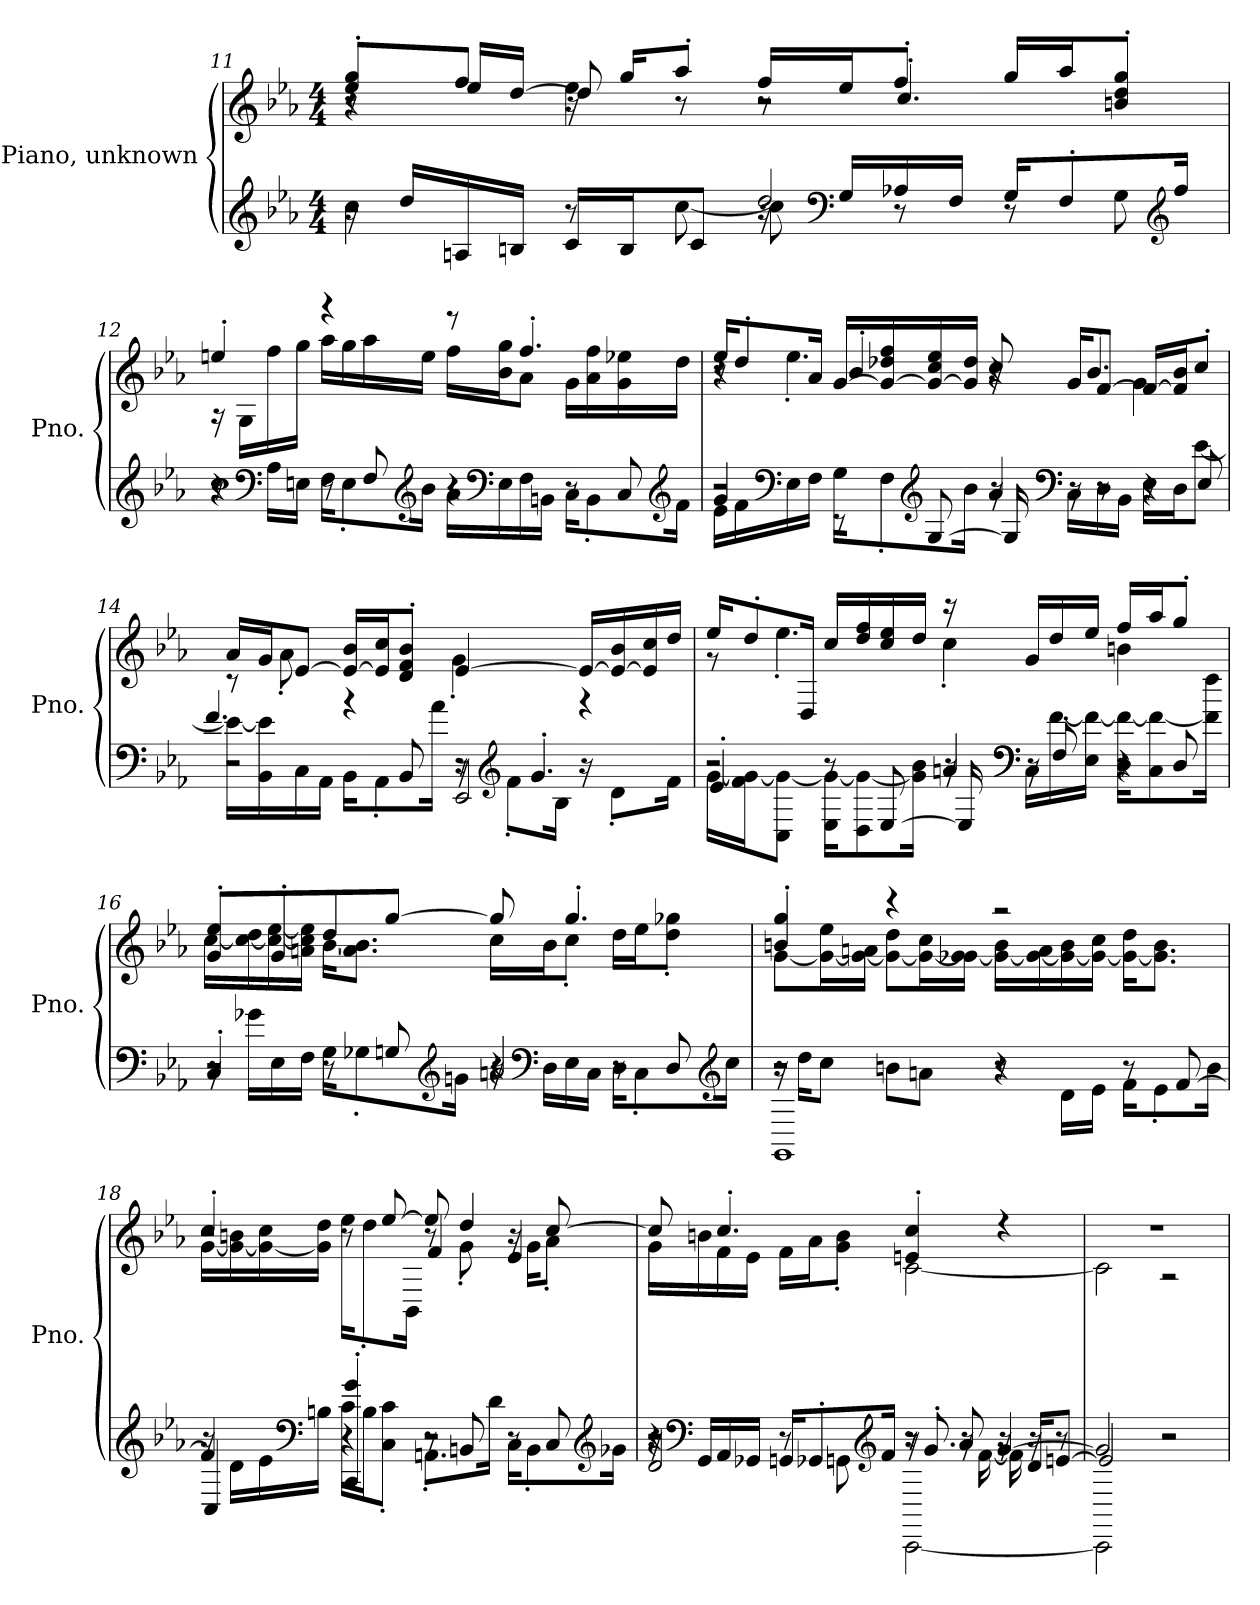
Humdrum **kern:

**kern	**kern
*part1	*part1
*staff2	*staff1
*I"Piano, unknown	*
*I'Pno.	*
!!LO:LB:g=z
*clefG2	*clefG2
*k[b-e-a-]	*k[b-e-a-]
*M4/4	*M4/4
=11	=11
*^	*^
*	*^	*	*^
2r	4cc\	16r	8ee-/' 8gg/'L	4r	8r
.	.	16dd/LL	.	.	.
.	.	16An/	8ff/J	.	16ee-/LL
.	.	16Bn/JJ	.	.	[16dd/JJ
.	8r	16c/LL	16r	4ee-\	8dd/]
.	.	16B/J	16gg/KL	.	.
.	[8cc\	8c/J	8aa-'/J	.	8r
2dd/	8cc\]	16r	16ff/LL	2r	8r
*clefF4	*	*	*	*	*
.	.	16G/LL	16ee-/J	.	.
.	8r	16A-X/	8ff'/J	.	4.cc'/
.	.	16F/JJ	.	.	.
.	8r	16G/KL	16gg/LL	.	.
.	.	8F'/	16aa-/J	.	.
.	8G\	.	8bn/' 8dd/' 8gg/'J	.	.
*clefG2	*	*	*	*	*
.	.	16ff/Jk	.	.	.
*	*	*	*	*v	*v
!!LO:LB:g=z
=12	=12	=12	=12	=12
1cc	8r	4r	4een'/	16r
.	.	.	.	16G\LL
*clefF4	*	*	*	*
.	16A-\LL	.	.	16ff\
.	16En\JJ	.	.	16gg\JJ
.	16F\KL	8r	4r	16aa-\LL
.	8E'\	.	.	16gg\
.	.	8F/	.	16aa-\
*clefG2	*	*	*	*
.	16b-\Jk	.	.	16ee\JJ
.	16a-\LL	4r	8r	16ff\LL
*clefF4	*	*	*	*
.	16E\	.	.	16b-\ 16gg\J
.	16F\	.	4.ff'/	8a-\J
.	16BBn\JJ	.	.	.
.	16C\KL	8r	.	16g\LL
.	8BB'\	.	.	16a-\ 16ff\
.	.	8C/	.	16g\ 16ee-X\
*clefG2	*	*	*	*
.	16f\Jk	.	.	16dd\JJ
!!LO:PB:g=z
=13	=13	=13	=13	=13
*	*	*	*	*^
2r	16e-\LL	4g/	16ee-/KL	8r	4r
.	16f\	.	8dd'/	.	.
*clefF4	*	*	*	*	*
.	16E-\	.	.	4.ee-'\	.
.	16F\JJ	.	16a-/Jk	.	.
.	16G\KL	8r	[16g/LL	.	4b-'/
.	8F'\	.	16g/_ 16dd-X/ 16ff/	.	.
*clefG2	*	*	*	*	*
.	.	[8G/	16g/_ 16cc/ 16ee-/	.	.
.	16b-\Jk	.	16g/] 16dd-/JJ	.	.
4a-/	16r	16G/]	16r	4r	8cc/
*clefF4	*	*	*	*	*
.	16C\LL	16r	16g/KL	.	.
.	16D\	8r	[8f/J	.	4.b-'/
.	16BB-\JJ	.	.	.	.
4r	16E-\LL	8r	16f/LL_	4g\	.
.	16D\J	.	16f/] 16b-/J	.	.
.	[8e-\J	8E-/	8cc'/J	.	.
*	*	*	*	*v	*v
!!LO:LB:g=z
=14	=14	=14	=14	=14
2r	16e-\LL_	4.f/	16a-/LL	8r
.	16BB-\ 16e-\]	.	16g/J	.
.	16C\	.	[8e-/J	8a-'\
.	16AA-\JJ	.	.	.
.	16BB-\KL	.	16e-/_ 16b-/LL	4r
.	8AA-'\	.	16e-/] 16cc/J	.
.	.	8BB-/	8d/' 8f/' 8b-/'J	.
.	16a-\Jk	.	.	.
8r	16r	2EE-/	[4e-/	4g'\
*clefG2	*	*	*	*
.	8f'\L	.	.	.
4.g'/	.	.	.	.
.	16B-\Jk	.	.	.
.	16r	.	16e-/LL_	4r
.	8d'\L	.	16e-/_ 16b-/	.
.	.	.	16e-/] 16cc/	.
.	16f\Jk	.	16dd/JJ	.
!!LO:LB:g=z	!!
=15	=15	=15	=15	=15
2r	[16g\LL	4e-'/	16ee-/KL	8r
.	16f\ 16g\_J	.	8dd'/	.
.	8C\ 8g\_J	.	.	4.ee-'\
.	.	.	16D/Jk	.
.	16E-\ 16g\_KL	8r	16cc/LL	.
.	8D\ 8g\_	.	16dd/ 16ff/	.
.	.	[8E-/	16cc/ 16ee-/	.
.	16g\] 16b-\Jk	.	16dd/JJ	.
4an/	16r	16E-/]	16r	4cc'\
*clefF4	*	*	*	*
.	16C\LL	16r	16g/LL	.
.	[16f\	8F'/	16dd/	.
.	16E-\ 16f\_JJ	.	16ee-/JJ	.
4r	16D\ 16f\_KL	8r	16ff/LL	4bn\
.	8C\ 8f\_	.	16aa-/J	.
.	.	8D/	8gg'/J	.
.	16f\] 16ff\Jk	.	.	.
!!LO:LB:g=z	!!
=16	=16	=16	=16	=16
4C'/	16r	2r	8g/' 8ee-/'L	[16cc\LL
.	16g-X\LL	.	.	16cc\_ 16dd\
.	16E-\	.	8g'/	16cc\_ [16ee-\
.	16F\JJ	.	.	16an\ 16cc\] 16ee-\]JJ
8r	16G\KL	.	8dd/	[16b-\KL
.	8G-X'\	.	.	8.a\ 8.b-\]J
8Gn/	.	.	[8gg/J	.
*clefG2	*	*	*	*
.	16gn\Jk	.	.	.
2an/	16r	4r	8gg/]	16cc\LL
*clefF4	*	*	*	*
.	16D\LL	.	.	16b-\J
.	16E-\	.	4.gg'/	8cc'\J
.	16C\JJ	.	.	.
.	16D\KL	8r	.	16dd\LL
.	8C'\	.	.	16ee-\J
.	.	8D/	.	8dd\' 8gg-X\'J
*clefG2	*	*	*	*
.	16cc\Jk	.	.	.
!!LO:LB:g=z	!!
=17	=17	=17	=17	=17
2r	16r	1GG	4bn/' 4gg/'	[8g\L
.	16dd\KL	.	.	.
.	8cc\J	.	.	16g\_ 16ee-\L
.	.	.	.	16g\_ 16an\JJ
.	8bn\L	.	4r	8g\_ 8dd\L
.	8an\J	.	.	16g\_ 16cc\L
.	.	.	.	16g-X\ 16g\_JJ
4r	8r	.	2r	16g\_ 16b\LL
.	.	.	.	16g\_ 16a\
.	16d\LL	.	.	16g\_ 16b\
.	16e-\JJ	.	.	16g\_ 16cc\JJ
8r	16f\KL	.	.	16g\_ 16dd\KL
.	8e-'\	.	.	8.g\] 8.b\J
[8f/	.	.	.	.
.	16b\Jk	.	.	.
!!LO:LB:g=z
=18	=18	=18	=18	=18
*	*	*	*	*^
4f/]	16r	4C/	4cc'/	[16g\LL	2r
.	16d\LL	.	.	16g\_ 16bn\	.
.	16e-\	.	.	16g\_ 16cc\	.
*clefF4	*	*	*	*	*
.	16Bn\JJ	.	.	16g\] 16dd\JJ	.
4r	16c\LL	4CC/' 4g/'	8r	16ee-\KL	.
.	16B\J	.	.	8dd'\	.
.	8C\' 8c\'J	.	[8ee-/	.	.
.	.	.	.	16BB-\Jk	.
2r	8.AAn'\L	8r	8ee-/]	8r	4f/
.	.	8BBn/	4dd/	8g'\	.
.	16d\Jk	.	.	.	.
.	16C\KL	8r	.	16r	4e-/
.	8BB'\	.	.	16g\KL	.
.	.	8C/	[8cc/	8a-'\J	.
*clefG2	*	*	*	*	*
.	16g-X\Jk	.	.	.	.
*	*	*	*	*v	*v
!!LO:PB:g=z
=19	=19	=19	=19	=19
*	*	*^	*	*
2d/	2r	16r	4r	8cc/]	16g\LL
*clefF4	*	*	*	*	*
.	.	16GG/LL	.	.	16bn\
.	.	16AA-/	.	4.cc'/	16f\
.	.	16GG-X/JJ	.	.	16e-\JJ
.	.	16GGn/KL	8r	.	16f\LL
.	.	8GG-X'/	.	.	16a-\J
.	.	.	8GGn\	.	8g\' 8b\'J
*clefG2	*	*	*	*	*
.	.	16f/Jk	.	.	.
8r	8r	16r	[2CC\	4en/' 4cc/'	[2c\
.	.	8.g'/	.	.	.
8a-/	16r	.	.	.	.
.	[16f\	.	.	.	.
[4g/	16f\]	16r	.	4r	.
.	16r	16d/KL	.	.	.
.	8r	[8en/J	.	.	.
*	*	*v	*v	*	*
=20	=20	=20	=20	=20
2g/]	2e/]	2CC\]	1r	2c\]
2r	2r	2r	.	2r
*v	*v	*v	*	*
*	*v	*v
=	=
*-	*-
